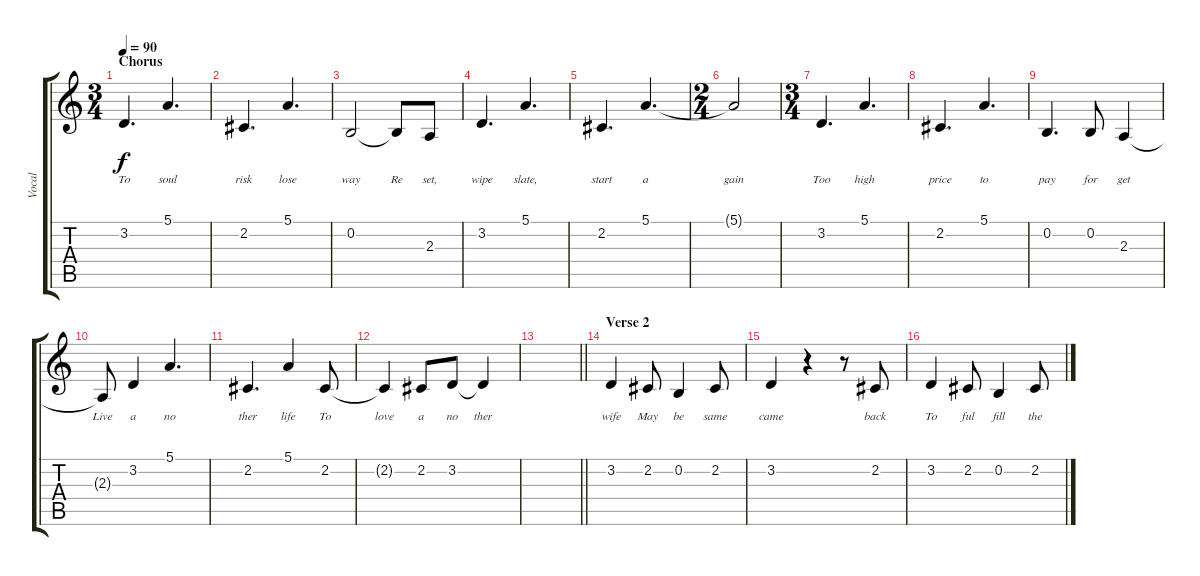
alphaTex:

\track ("Vocal" "Vocal") {instrument acousticgrandpiano}
\staff {score tabs}
\tuning (E4 B3 G3 D3 A2 E2) {hide}
\ts (3 4)
\section ("" "Chorus")
\tempo 90
\clef g2
\ks c
3.2.4{d lyrics (0 "To") lyrics (1 "") lyrics (2 "") lyrics (3 "") lyrics (4 "") dy f} 5.1.4{d lyrics (0 "soul") lyrics (1 "") lyrics (2 "") lyrics (3 "") lyrics (4 "")} |
2.2.4{d lyrics (0 "risk") lyrics (1 "") lyrics (2 "") lyrics (3 "") lyrics (4 "")} 5.1.4{d lyrics (0 "lose") lyrics (1 "") lyrics (2 "") lyrics (3 "") lyrics (4 "")} |
0.2.2{lyrics (0 "way") lyrics (1 "") lyrics (2 "") lyrics (3 "") lyrics (4 "")} 0.2{t}.8{lyrics (0 "Re") lyrics (1 "") lyrics (2 "") lyrics (3 "") lyrics (4 "")} 2.3.8{lyrics (0 "set,") lyrics (1 "") lyrics (2 "") lyrics (3 "") lyrics (4 "")} |
3.2.4{d lyrics (0 "wipe") lyrics (1 "") lyrics (2 "") lyrics (3 "") lyrics (4 "")} 5.1.4{d lyrics (0 "slate,") lyrics (1 "") lyrics (2 "") lyrics (3 "") lyrics (4 "")} |
2.2.4{d lyrics (0 "start") lyrics (1 "") lyrics (2 "") lyrics (3 "") lyrics (4 "")} 5.1.4{d lyrics (0 "a") lyrics (1 "") lyrics (2 "") lyrics (3 "") lyrics (4 "")} |
\ts (2 4)
5.1{t}.2{lyrics (0 "gain") lyrics (1 "") lyrics (2 "") lyrics (3 "") lyrics (4 "")} |
\ts (3 4)
3.2.4{d lyrics (0 "Too") lyrics (1 "") lyrics (2 "") lyrics (3 "") lyrics (4 "")} 5.1.4{d lyrics (0 "high") lyrics (1 "") lyrics (2 "") lyrics (3 "") lyrics (4 "")} |
2.2.4{d lyrics (0 "price") lyrics (1 "") lyrics (2 "") lyrics (3 "") lyrics (4 "")} 5.1.4{d lyrics (0 "to") lyrics (1 "") lyrics (2 "") lyrics (3 "") lyrics (4 "")} |
0.2.4{d lyrics (0 "pay") lyrics (1 "") lyrics (2 "") lyrics (3 "") lyrics (4 "")} 0.2.8{lyrics (0 "for") lyrics (1 "") lyrics (2 "") lyrics (3 "") lyrics (4 "")} 2.3.4{lyrics (0 "get") lyrics (1 "") lyrics (2 "") lyrics (3 "") lyrics (4 "")} |
2.3{t}.8{lyrics (0 "Live") lyrics (1 "") lyrics (2 "") lyrics (3 "") lyrics (4 "")} 3.2.4{lyrics (0 "a") lyrics (1 "") lyrics (2 "") lyrics (3 "") lyrics (4 "")} 5.1.4{d lyrics (0 "no") lyrics (1 "") lyrics (2 "") lyrics (3 "") lyrics (4 "")} |
2.2.4{d lyrics (0 "ther") lyrics (1 "") lyrics (2 "") lyrics (3 "") lyrics (4 "")} 5.1.4{lyrics (0 "life") lyrics (1 "") lyrics (2 "") lyrics (3 "") lyrics (4 "")} 2.2.8{lyrics (0 "To") lyrics (1 "") lyrics (2 "") lyrics (3 "") lyrics (4 "")} |
2.2{t}.4{lyrics (0 "love") lyrics (1 "") lyrics (2 "") lyrics (3 "") lyrics (4 "")} 2.2.8{lyrics (0 "a") lyrics (1 "") lyrics (2 "") lyrics (3 "") lyrics (4 "")} 3.2.8{lyrics (0 "no") lyrics (1 "") lyrics (2 "") lyrics (3 "") lyrics (4 "")} 3.2{t}.4{lyrics (0 "ther") lyrics (1 "") lyrics (2 "") lyrics (3 "") lyrics (4 "")} |
\barLineRight lightlight
|
\section ("" "Verse 2")
3.2.4{lyrics (0 "wife") lyrics (1 "") lyrics (2 "") lyrics (3 "") lyrics (4 "")} 2.2.8{lyrics (0 "May") lyrics (1 "") lyrics (2 "") lyrics (3 "") lyrics (4 "")} 0.2.4{lyrics (0 "be") lyrics (1 "") lyrics (2 "") lyrics (3 "") lyrics (4 "")} 2.2.8{lyrics (0 "same") lyrics (1 "") lyrics (2 "") lyrics (3 "") lyrics (4 "")} |
3.2.4{lyrics (0 "came") lyrics (1 "") lyrics (2 "") lyrics (3 "") lyrics (4 "")} r.4 r.8 2.2.8{lyrics (0 "back") lyrics (1 "") lyrics (2 "") lyrics (3 "") lyrics (4 "")} |
3.2.4{lyrics (0 "To") lyrics (1 "") lyrics (2 "") lyrics (3 "") lyrics (4 "")} 2.2.8{lyrics (0 "ful") lyrics (1 "") lyrics (2 "") lyrics (3 "") lyrics (4 "")} 0.2.4{lyrics (0 "fill") lyrics (1 "") lyrics (2 "") lyrics (3 "") lyrics (4 "")} 2.2.8{lyrics (0 "the") lyrics (1 "") lyrics (2 "") lyrics (3 "") lyrics (4 "")}
